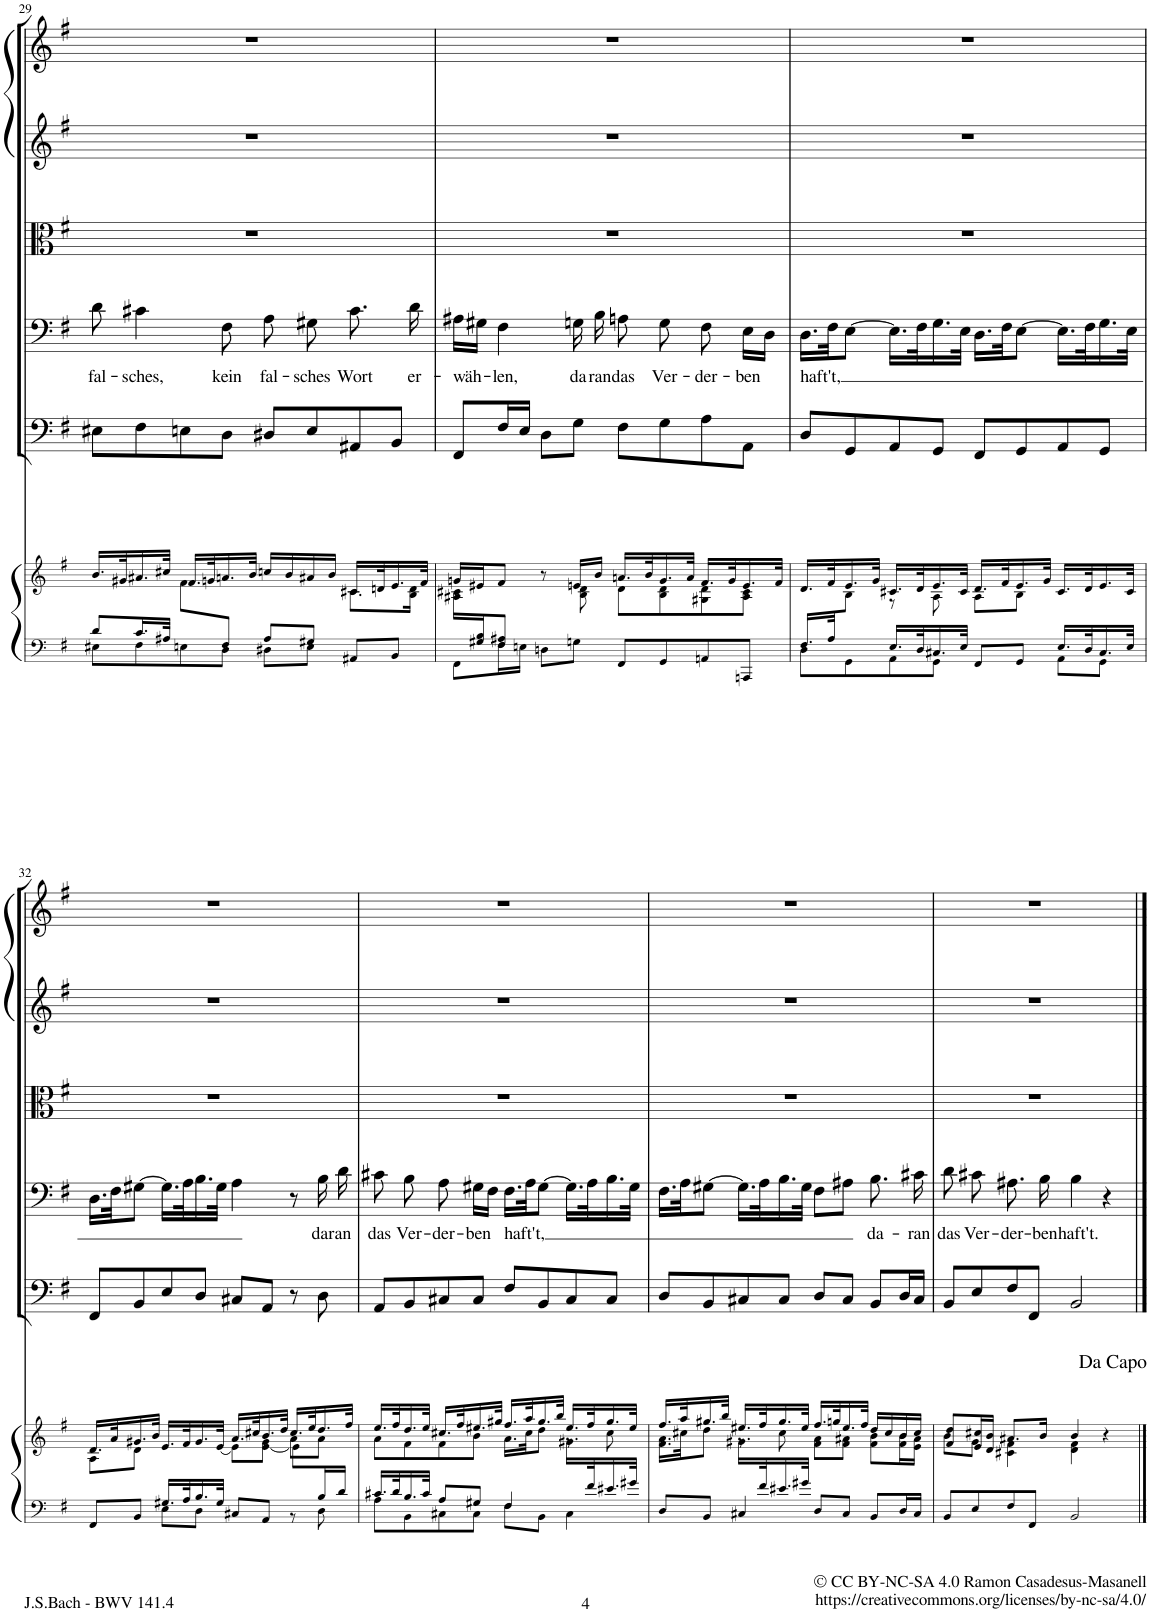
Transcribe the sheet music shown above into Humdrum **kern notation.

**kern	**kern	**kern	**kern	**text	**kern	**kern	**kern
*part6	*part6	*part5	*part4	*part4	*part3	*part2	*part1
*staff7	*staff6	*staff5	*staff4	*staff4	*staff3	*staff2	*staff1
*I"Piano reduction	*	*I"Continuo	*I"Basso	*	*I"Viola	*I"Violino II	*I"Violino I
*I'Pno	*	*	*	*	*	*	*
!!LO:PB:g=z
*clefF4	*clefG2	*clefF4	*clefF4	*	*clefC3	*clefG2	*clefG2
*k[f#]	*k[f#]	*k[f#]	*k[f#]	*	*k[f#]	*k[f#]	*k[f#]
*M4/4	*M4/4	*M4/4	*M4/4	*	*M4/4	*M4/4	*M4/4
*met(c)	*met(c)	*met(c)	*met(c)	*	*met(c)	*met(c)	*met(c)
=29	=29	=29	=29	=29	=29	=29	=29
*^	*^	*	*	*	*	*	*
!	!	!	!	!	!	!LO:LY:b	!	!	!
8d/L	8E#X\L	16.b/LL	4ryy	8E#X\L	8d\	fal-	1r	1r	1r
.	.	32g#X/K	.	.	.	.	.	.	.
!	!	!	!	!	!	!LO:LY:b	!	!	!
16.c/L	8F#\	16.a#X/	.	8F#\	4c#X\	-sches,	.	.	.
32A#X/JJk	.	32cc#X/JJk	.	.	.	.	.	.	.
8ryy	8En\	16.f#/LL	8f#\L	8En\	.	.	.	.	.
.	.	32gn/K	.	.	.	.	.	.	.
!	!	!	!	!	!	!LO:LY:b	!	!	!
8F#/J	8D\J	16.an/	4.ryy	8D\J	8F#\	kein	.	.	.
.	.	32b/JJk	.	.	.	.	.	.	.
!	!	!	!	!	!	!LO:LY:b	!	!	!
8A#/L	8D#X\L	16ccn/LL	.	8D#X/L	8A\	fal-	.	.	.
.	.	16b/	.	.	.	.	.	.	.
!	!	!	!	!	!	!LO:LY:b	!	!	!
8G#X/J	8E\J	16a#X/	.	8E/	8G#X\	-sches	.	.	.
.	.	16b/JJ	.	.	.	.	.	.	.
!	!	!	!	!	!	!LO:LY:b	!	!	!
4ryy	8AA#X/L	16.c#X/LL	8.c#\L	8AA#X/	8.c#\	Wort	.	.	.
.	.	32dn/K	.	.	.	.	.	.	.
.	8BB/J	16.e/	.	8BB/J	.	.	.	.	.
!	!	!	!	!	!	!LO:LY:b	!	!	!
.	.	.	16B\ 16d\Jk	.	16d\	er-	.	.	.
.	.	32f#/JJk	.	.	.	.	.	.	.
=30	=30	=30	=30	=30	=30	=30	=30	=30	=30
!	!	!	!	!	!	!LO:LY:b	!	!	!
16ryy	8FF#\L	16gn/LL	16A#X\ 16c#X\LL	8FF#/L	16A#X\LL	-wäh-	1r	1r	1r
16G#X/ 16B/J	.	16e#X/J	8.ryy	.	16G#X\JJ	.	.	.	.
!	!	!	!	!	!	!LO:LY:b	!	!	!
8F#/ 8A#X/J	16F#\L	8f#/J	.	16F#/L	4F#\	-len,	.	.	.
.	16En\JJ	.	.	16E/JJ	.	.	.	.	.
2.ryy	8Dn\L	8r	8ryy	8D\L	.	.	.	.	.
!	!	!	!	!	!	!LO:LY:b	!	!	!
.	8Gn\J	16en/LL	8B\ 8d\	8G\J	16Gn\	da-	.	.	.
!	!	!	!	!	!	!LO:LY:b	!	!	!
.	.	16b/JJ	.	.	16B\	-ran	.	.	.
!	!	!	!	!	!	!LO:LY:b	!	!	!
.	8FF#/L	16.an/LL	8d\L	8F#\L	8An\	das	.	.	.
.	.	32b/K	.	.	.	.	.	.	.
!	!	!	!	!	!	!LO:LY:b	!	!	!
.	8GG/	16.g/	8B\ 8d\	8G\	8G\	Ver-	.	.	.
.	.	32a/JJk	.	.	.	.	.	.	.
!	!	!	!	!	!	!LO:LY:b	!	!	!
.	8AAn/	16.f#/LL	8G#X\ 8d\	8A\	8F#\	-der-	.	.	.
.	.	32g/K	.	.	.	.	.	.	.
!	!	!	!	!	!	!LO:LY:b	!	!	!
.	8AAAn/J	16.e/	8A#\ 8c#\J	8AA\J	16E\LL	-ben	.	.	.
.	.	.	.	.	16D\JJ	.	.	.	.
.	.	32f#/JJk	.	.	.	.	.	.	.
=31	=31	=31	=31	=31	=31	=31	=31	=31	=31
*	*	*	*^	*	*	*	*	*	*
!	!	!	!	!	!	!	!LO:LY:b	!	!	!
16.F#/LL	8D\L	16.d/LL	4ryy	8ryy	8D/L	16.D\LL	haft't,	1r	1r	1r
32A/JK	.	32f#/K	.	.	.	32F#\JK	.	.	.	.
8ryy	8GG\	16.e/	.	8B\J	8GG/	[8E\J	.	.	.	.
.	.	32g/JJk	.	.	.	.	.	.	.	.
16.E/LL	8AA\	16.c#X/LL	8r	2.ryy	8AA/	16.E\LL]	.	.	.	.
32D/K	.	32d/K	.	.	.	32F#\K	.	.	.	.
16.C#X/	8GG\J	16.e/	8A\	.	8GG/J	16.G\	.	.	.	.
32E/JJk	.	32c#/JJk	.	.	.	32E\JJk	.	.	.	.
4ryy	8FF#/L	16.d/LL	8A\L	.	8FF#/L	16.D\LL	.	.	.	.
.	.	32f#/K	.	.	.	32F#\JK	.	.	.	.
.	8GG/J	16.e/	8B\J	.	8GG/	[8E\J	.	.	.	.
.	.	32g/JJk	.	.	.	.	.	.	.	.
16.E/LL	8AA\L	16.c#/LL	4ryy	.	8AA/	16.E\LL]	.	.	.	.
32D/K	.	32d/K	.	.	.	32F#\K	.	.	.	.
16.C#/	8GG\J	16.e/	.	.	8GG/J	16.G\	.	.	.	.
32E/JJk	.	32c#/JJk	.	.	.	32E\JJk	.	.	.	.
!!LO:LB:g=z
=32	=32	=32	=32	=32	=32	=32	=32	=32	=32	=32
8FF#/L	4ryy	16.d/LL	8A\L	2.ryy	8FF#/L	16.D\LL	.	1r	1r	1r
.	.	32a/K	.	.	.	32F#\JK	.	.	.	.
8BB/J	.	16.g#X/	8d\J	.	8BB/	[8G#X\J	.	.	.	.
.	.	32b/JJk	.	.	.	.	.	.	.	.
16.G#X/LL	8E\L	16.e/LL	4ryy	.	8E/	16.G#\LL]	.	.	.	.
32A/K	.	32f#/K	.	.	.	32A\K	.	.	.	.
16.B/	8D\J	16.g#/	.	.	8D/J	16.B\	.	.	.	.
32G#/JJk	.	[<32e/JJk	.	.	.	32G#\JJk	.	.	.	.
8C#X/L	4ryy	16.a/LL	8e\L]	.	8C#X/L	4A\	.	.	.	.
.	.	32cc#X/K	.	.	.	.	.	.	.	.
8AA/J	.	16.b/	[8e\ 8g#\J	.	8AA/J	.	.	.	.	.
.	.	32dd/JJk	.	.	.	.	.	.	.	.
8ryy	8r	16.cc#/LL	8a\L	8e\L]	8r	8r	.	.	.	.
.	.	32ee/K	.	.	.	.	.	.	.	.
!	!	!	!	!	!	!	!LO:LY:b	!	!	!
16B/L	8D\	16.dd/	8a\J	8ryy	8D\	16B\	dar-	.	.	.
!	!	!	!	!	!	!	!LO:LY:b	!	!	!
16d/JJ	.	.	.	.	.	16d\	-an	.	.	.
.	.	32ff#/JJk	.	.	.	.	.	.	.	.
=33	=33	=33	=33	=33	=33	=33	=33	=33	=33	=33
!	!	!	!	!	!	!	!LO:LY:b	!	!	!
16.c#X/LL	8A\L	16.ee/LL	8a\L	2.ryy	8AA/L	8c#X\	das	1r	1r	1r
32d/K	.	32ff#/K	.	.	.	.	.	.	.	.
!	!	!	!	!	!	!	!LO:LY:b	!	!	!
16.B/	8BB\	16.dd/	8f#\	.	8BB/	8B\	Ver-	.	.	.
32c#/JJk	.	32ee/JJk	.	.	.	.	.	.	.	.
!	!	!	!	!	!	!	!LO:LY:b	!	!	!
8A/L	8C#X\	16.cc#X/LL	8f#\	.	8C#X/	8A\	-der-	.	.	.
.	.	32ff#/K	.	.	.	.	.	.	.	.
!	!	!	!	!	!	!	!LO:LY:b	!	!	!
8G#X/J	8C#\J	16.ee#X/	8b\J	.	8C#/J	16G#X\LL	-ben	.	.	.
.	.	.	.	.	.	16F#\JJ	.	.	.	.
.	.	32gg#X/JJk	.	.	.	.	.	.	.	.
!	!	!	!	!	!	!	!LO:LY:b	!	!	!
4F#/	8F#\L	16.ff#/LL	16.a\LL	.	8F#/L	16.F#\LL	haft't,	.	.	.
.	.	32aa/K	32cc#\JK	.	.	32A\JK	.	.	.	.
.	8BB\J	16.gg#/	8dd\J	.	8BB/	[8G#\J	.	.	.	.
.	.	32bb/JJk	.	.	.	.	.	.	.	.
16.ryy	4C#\	16.ee#/LL	8r	16.g#X\LL	8C#/	16.G#\LL]	.	.	.	.
32f#/K	.	32ff#/K	.	8ryy	.	32A\K	.	.	.	.
16.e#X/	.	16.gg#/	8cc#\	.	8C#/J	16.B\	.	.	.	.
32g#X/JJk	.	32ee#/JJk	.	32ryy	.	32G#\JJk	.	.	.	.
=34	=34	=34	=34	=34	=34	=34	=34	=34	=34	=34
8D/L	4ryy	16.ff#/LL	16.f#\ 16.a\LL	4ryy	8D/L	16.F#\LL	.	1r	1r	1r
.	.	32aa/K	32cc#X\JK	.	.	32A\JK	.	.	.	.
8BB/J	.	16.gg#X/	8dd\J	.	8BB/	[8G#X\J	.	.	.	.
.	.	32bb/JJk	.	.	.	.	.	.	.	.
16.ryy	4C#X/	16.ee#X/LL	8r	16.g#X\LL	8C#X/	16.G#\LL]	.	.	.	.
32f#/K	.	32ff#/K	.	2ryy	.	32A\K	.	.	.	.
16.e#X/	.	16.gg#/	8cc#\	.	8C#/J	16.B\	.	.	.	.
32g#X/JJk	.	32ee#/JJk	.	.	.	32G#\JJk	.	.	.	.
8D/L	2ryy	16.ff#/LL	8f#\ 8a\L	.	8D/L	8F#\L	.	.	.	.
.	.	32ggn/K	.	.	.	.	.	.	.	.
8C#/J	.	16.ee#/	8f#\ 8a#X\J	.	8C#/J	8A#X\J	.	.	.	.
.	.	32ff#/JJk	.	.	.	.	.	.	.	.
!	!	!	!	!	!	!	!LO:LY:b	!	!	!
8BB/L	.	16dd/LL	8f#\ 8b\L	.	8BB/L	8.B\	da-	.	.	.
.	.	16cc#/	.	.	.	.	.	.	.	.
.	.	.	.	8ryy	.	.	.	.	.	.
16D/L	.	16b/	16f#\ 16b\L	.	16D/L	.	.	.	.	.
!	!	!	!	!	!	!	!LO:LY:b	!	!	!
16C#/JJ	.	16cc#/JJ	16e\ 16a#\JJ	.	16C#/JJ	16c#X\	-ran	.	.	.
.	.	.	.	32ryy	.	.	.	.	.	.
*v	*v	*	*	*	*	*	*	*	*	*
=35	=35	=35	=35	=35	=35	=35	=35	=35	=35
!	!	!	!	!	!	!LO:LY:b	!	!	!
*	*	*v	*v	*	*	*	*	*	*
8BB/L	8f#/ 8dd/L	8b\L	8BB/L	8d\	das	1r	1r	1r
!	!	!	!	!	!LO:LY:b	!	!	!
8E/	16e/ 16cc#X/L	8g\J	8E/	8c#X\	Ver-	.	.	.
.	16d/ 16b/JJ	.	.	.	.	.	.	.
!	!	!	!	!	!LO:LY:b	!	!	!
8F#/	8.a#X/L	4c#X\ 4f#\	8F#/	8.A#X\	-der-	.	.	.
8FF#/J	.	.	8FF#/J	.	.	.	.	.
!	!	!	!	!	!LO:LY:b	!	!	!
.	16b/Jk	.	.	16B\	-ben	.	.	.
!	!	!	!	!	!LO:LY:b	!	!	!
2BB/	4b/	4d\ 4f#\	2BB/	4B\	haft't.	.	.	.
.	4r	4ryy	.	4r	.	.	.	.
*	*v	*v	*	*	*	*	*	*
==	==	==	==	==	==	==	==
*-	*-	*-	*-	*-	*-	*-	*-
